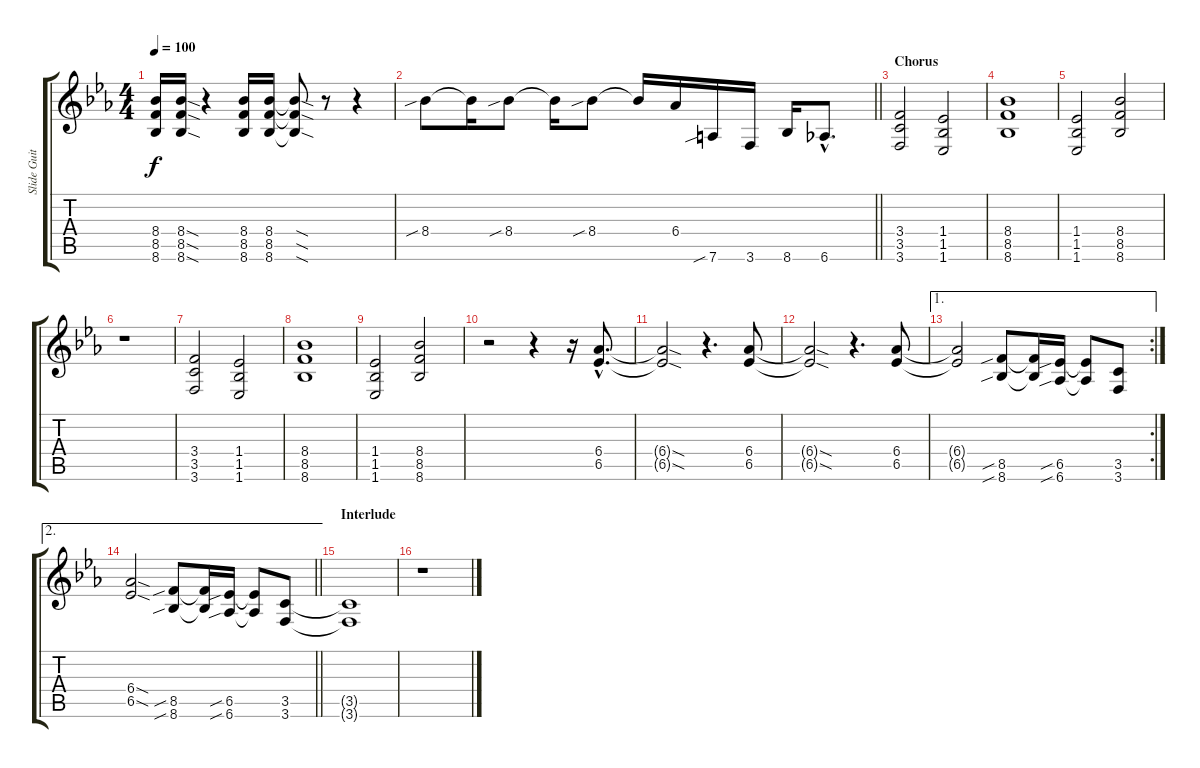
\track ("Slide Guitar" "Slide Guit") {instrument distortionguitar}
\staff {score tabs}
\tuning (E4 B3 G3 D3 A2 D2) {hide}
\ts (4 4)
\tempo 100
\clef g2
\ks eb
(8.4 8.5 8.6).16{dy f} (8.4{sod} 8.5{sod} 8.6{sod}).16 r.4 (8.4 8.5 8.6).16 (8.4 8.5 8.6).16 (8.4{sod t} 8.5{sod t} 8.6{sod t}).8 r.8 r.4 |
\barLineRight lightlight
8.4{sib}.8 8.4{t}.16 8.4{sib}.8 8.4{t}.16 8.4{sib}.8 8.4{t}.16 6.4.16 7.6{sib}.16 3.6.16 8.6.16 6.6{hac}.8{d} |
\section ("" "Chorus")
(3.4 3.5 3.6).2 (1.4 1.5 1.6).2 |
(8.4 8.5 8.6).1 |
(1.4 1.5 1.6).2 (8.4 8.5 8.6).2 |
r.1 |
(3.4 3.5 3.6).2 (1.4 1.5 1.6).2 |
(8.4 8.5 8.6).1 |
(1.4 1.5 1.6).2 (8.4 8.5 8.6).2 |
r.2 r.4 r.16 (6.4{hac} 6.5{hac}).8{d} |
(6.4{sod t} 6.5{sod t}).2 r.4{d} (6.4 6.5).8 |
(6.4{sod t} 6.5{sod t}).2 r.4{d} (6.4 6.5).8 |
\ae 1
\rc 2
(6.4{t} 6.5{t}).2 (8.5{sib} 8.6{sib}).8 (8.5{t} 8.6{t}).16 (6.5{sib} 6.6{sib}).16 (6.5{t} 6.6{t}).8 (3.5 3.6).8 |
\ae 2
\barLineRight lightlight
(6.4{sod} 6.5{sod}).2 (8.5{sib} 8.6{sib}).8 (8.5{t} 8.6{t}).16 (6.5{sib} 6.6{sib}).16 (6.5{t} 6.6{t}).8 (3.5 3.6).8 |
\section ("" "Interlude")
(3.5{t} 3.6{t}).1 |
r.1
